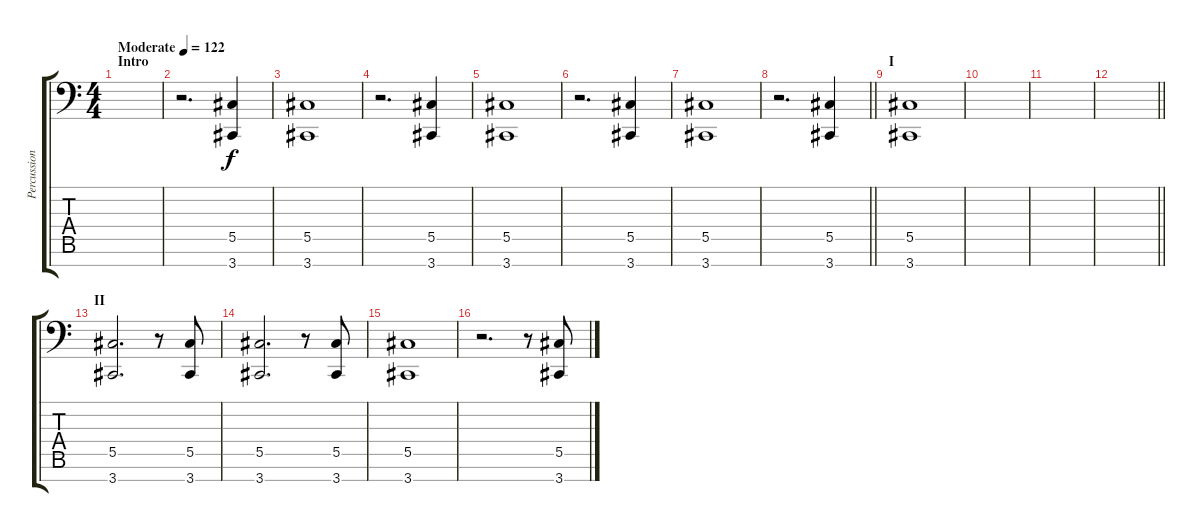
\track ("Percussion" "Percussion") {instrument timpani}
\staff {score tabs}
\tuning (Eb4 Bb3 Gb3 Db3 Ab2 Eb2 Bb1) {hide}
\ts (4 4)
\section ("" "Intro")
\tempo (122 "Moderate")
\clef f4
\ks c
|
r.2{d} (5.5 3.7).4 |
(5.5 3.7).1 |
r.2{d} (5.5 3.7).4 |
(5.5 3.7).1 |
r.2{d} (5.5 3.7).4 |
(5.5 3.7).1 |
\barLineRight lightlight
r.2{d} (5.5 3.7).4 |
\section ("" "I")
(5.5 3.7).1 |
|
|
\barLineRight lightlight
|
\section ("" "II")
(5.5 3.7).2{d} r.8 (5.5 3.7).8 |
(5.5 3.7).2{d} r.8 (5.5 3.7).8 |
(5.5 3.7).1 |
r.2{d} r.8 (5.5 3.7).8
